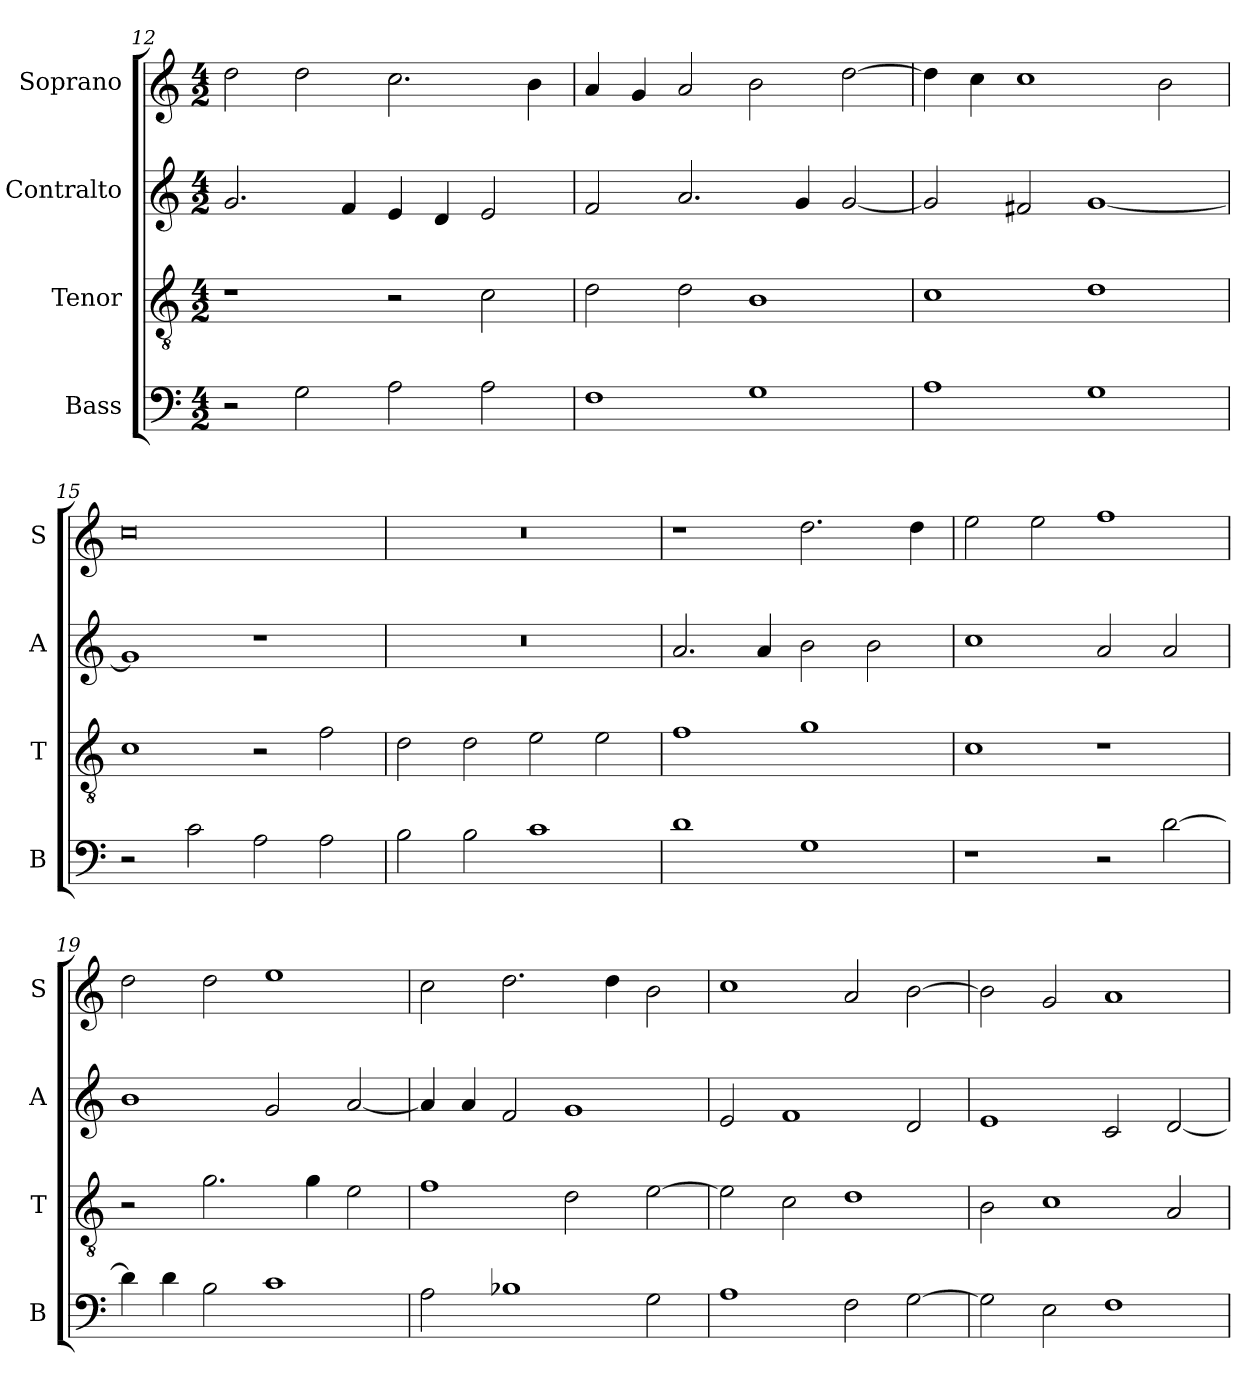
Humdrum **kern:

**kern	**kern	**kern	**kern
*part4	*part3	*part2	*part1
*staff4	*staff3	*staff2	*staff1
*I"Bass	*I"Tenor	*I"Contralto	*I"Soprano
*I'B	*I'T	*I'A	*I'S
*clefF4	*clefGv2	*clefG2	*clefG2
*k[]	*k[]	*k[]	*k[]
*G:mix	*G:mix	*G:mix	*G:mix
*M4/2	*M4/2	*M4/2	*M4/2
=12	=12	=12	=12
2r	1r	2.g	2dd
2G	.	.	2dd
.	.	4f	.
2A	2r	4e	2.cc
.	.	4d	.
2A	2c	2e	.
.	.	.	4b
=13	=13	=13	=13
1F	2d	2f	4a
.	.	.	4g
.	2d	2.a	2a
1G	1B	.	2b
.	.	4g	.
.	.	[2g	[2dd
=14	=14	=14	=14
1A	1c	2g]	4dd]
.	.	.	4cc
.	.	2f#X	1cc
1G	1d	[1g	.
.	.	.	2b
=15	=15	=15	=15
2r	1c	1g]	0cc
2c	.	.	.
2A	2r	1r	.
2A	2f	.	.
=16	=16	=16	=16
2B	2d	0r	0r
2B	2d	.	.
1c	2e	.	.
.	2e	.	.
=17	=17	=17	=17
1d	1f	2.a	1r
.	.	4a	.
1G	1g	2b	2.dd
.	.	2b	.
.	.	.	4dd
=18	=18	=18	=18
1r	1c	1cc	2ee
.	.	.	2ee
2r	1r	2a	1ff
[2d	.	2a	.
=19	=19	=19	=19
4d]	2r	1b	2dd
4d	.	.	.
2B	2.g	.	2dd
1c	.	2g	1ee
.	4g	.	.
.	2e	[2a	.
=20	=20	=20	=20
2A	1f	4a]	2cc
.	.	4a	.
1B-X	.	2f	2.dd
.	2d	1g	.
.	.	.	4dd
2G	[2e	.	2b
=21	=21	=21	=21
1A	2e]	2e	1cc
.	2c	1f	.
2F	1d	.	2a
[2G	.	2d	[2b
=22	=22	=22	=22
2G]	2B	1e	2b]
2E	1c	.	2g
1F	.	2c	1a
.	2A	[2d	.
=	=	=	=
*-	*-	*-	*-
